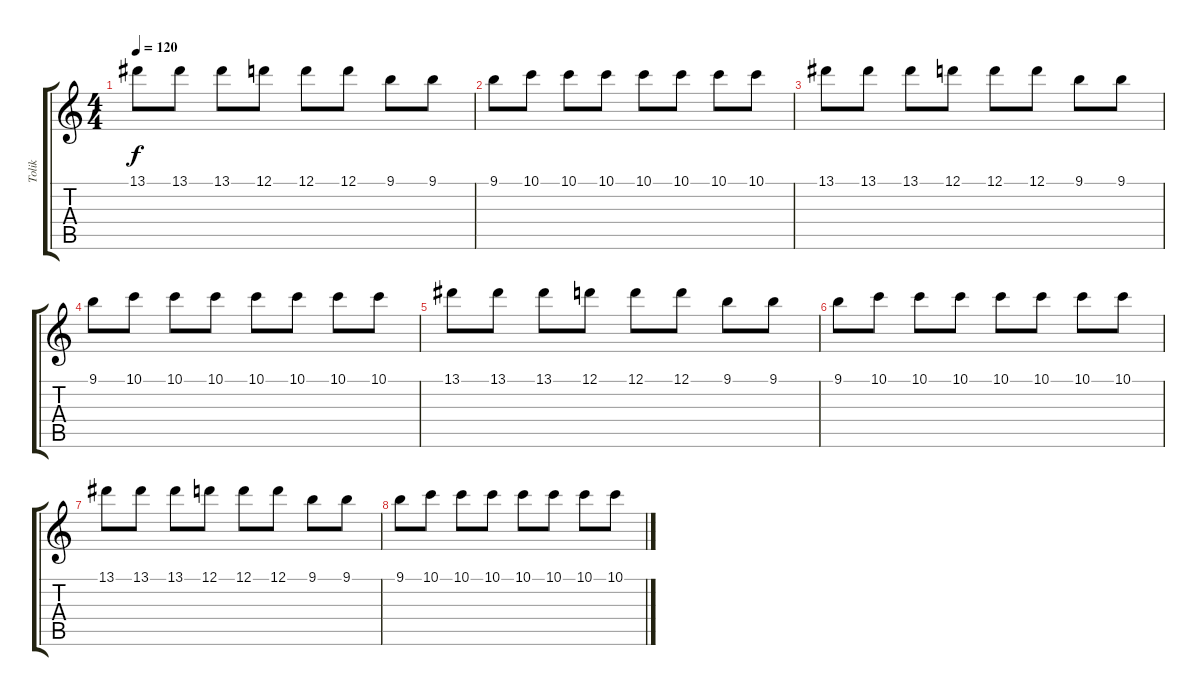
\track ("Tolik" "Tolik") {instrument distortionguitar}
\staff {score tabs}
\tuning (D4 A3 F3 C3 G2 C2) {hide}
\ts (4 4)
\tempo 120
\clef g2
\ks c
13.1.8{dy f} 13.1.8 13.1.8 12.1.8 12.1.8 12.1.8 9.1.8 9.1.8 |
9.1.8 10.1.8 10.1.8 10.1.8 10.1.8 10.1.8 10.1.8 10.1.8 |
13.1.8 13.1.8 13.1.8 12.1.8 12.1.8 12.1.8 9.1.8 9.1.8 |
9.1.8 10.1.8 10.1.8 10.1.8 10.1.8 10.1.8 10.1.8 10.1.8 |
13.1.8 13.1.8 13.1.8 12.1.8 12.1.8 12.1.8 9.1.8 9.1.8 |
9.1.8 10.1.8 10.1.8 10.1.8 10.1.8 10.1.8 10.1.8 10.1.8 |
13.1.8 13.1.8 13.1.8 12.1.8 12.1.8 12.1.8 9.1.8 9.1.8 |
9.1.8 10.1.8 10.1.8 10.1.8 10.1.8 10.1.8 10.1.8 10.1.8
